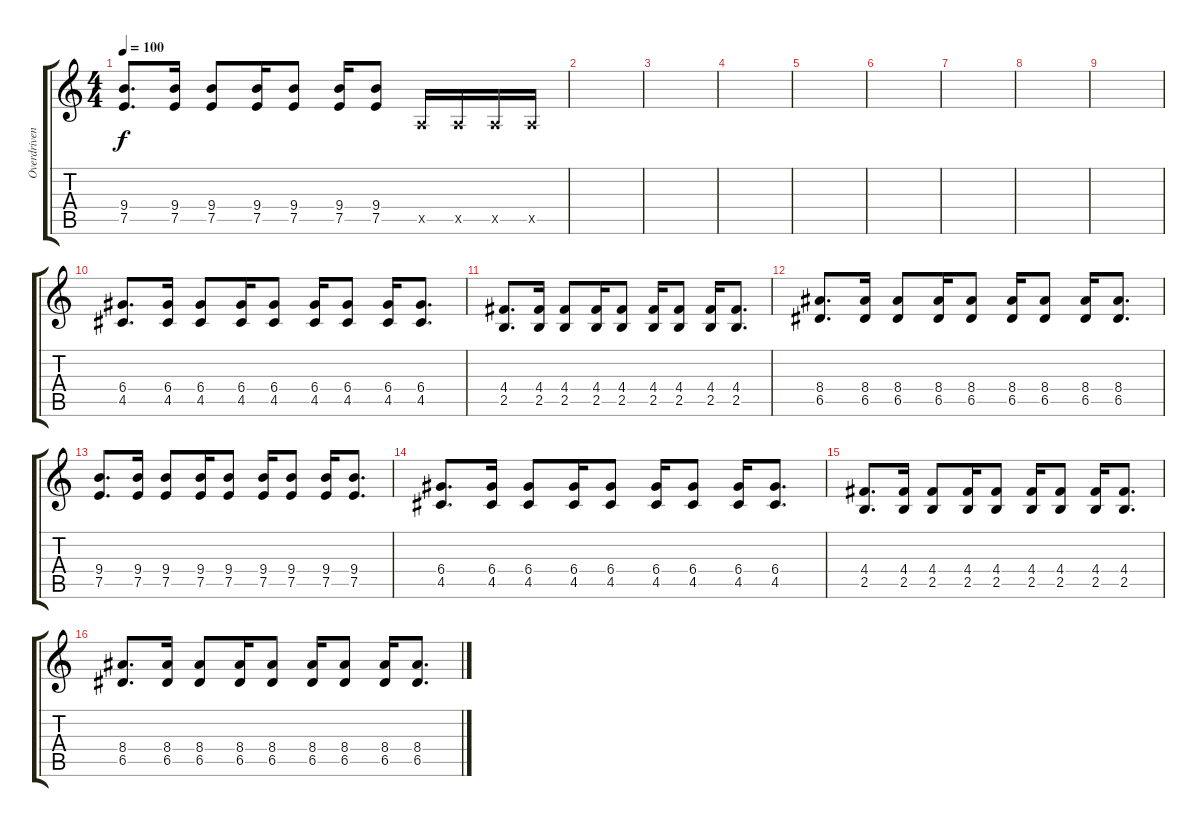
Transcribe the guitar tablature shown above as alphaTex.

\track ("Overdriven Guitar " "Overdriven") {instrument overdrivenguitar}
\staff {score tabs}
\tuning (E4 B3 G3 D3 A2 E2) {hide}
\ts (4 4)
\tempo 100
\clef g2
\ks c
(9.4 7.5).8{d dy f} (9.4 7.5).16 (9.4 7.5).8 (9.4 7.5).16 (9.4 7.5).8 (9.4 7.5).16 (9.4 7.5).8 0.5{x}.16 0.5{x}.16 0.5{x}.16 0.5{x}.16 |
|
|
|
|
|
|
|
|
(6.4 4.5).8{d} (6.4 4.5).16 (6.4 4.5).8 (6.4 4.5).16 (6.4 4.5).8 (6.4 4.5).16 (6.4 4.5).8 (6.4 4.5).16 (6.4 4.5).8{d} |
(4.4 2.5).8{d} (4.4 2.5).16 (4.4 2.5).8 (4.4 2.5).16 (4.4 2.5).8 (4.4 2.5).16 (4.4 2.5).8 (4.4 2.5).16 (4.4 2.5).8{d} |
(8.4 6.5).8{d} (8.4 6.5).16 (8.4 6.5).8 (8.4 6.5).16 (8.4 6.5).8 (8.4 6.5).16 (8.4 6.5).8 (8.4 6.5).16 (8.4 6.5).8{d} |
(9.4 7.5).8{d} (9.4 7.5).16 (9.4 7.5).8 (9.4 7.5).16 (9.4 7.5).8 (9.4 7.5).16 (9.4 7.5).8 (9.4 7.5).16 (9.4 7.5).8{d} |
(6.4 4.5).8{d} (6.4 4.5).16 (6.4 4.5).8 (6.4 4.5).16 (6.4 4.5).8 (6.4 4.5).16 (6.4 4.5).8 (6.4 4.5).16 (6.4 4.5).8{d} |
(4.4 2.5).8{d} (4.4 2.5).16 (4.4 2.5).8 (4.4 2.5).16 (4.4 2.5).8 (4.4 2.5).16 (4.4 2.5).8 (4.4 2.5).16 (4.4 2.5).8{d} |
(8.4 6.5).8{d} (8.4 6.5).16 (8.4 6.5).8 (8.4 6.5).16 (8.4 6.5).8 (8.4 6.5).16 (8.4 6.5).8 (8.4 6.5).16 (8.4 6.5).8{d}
